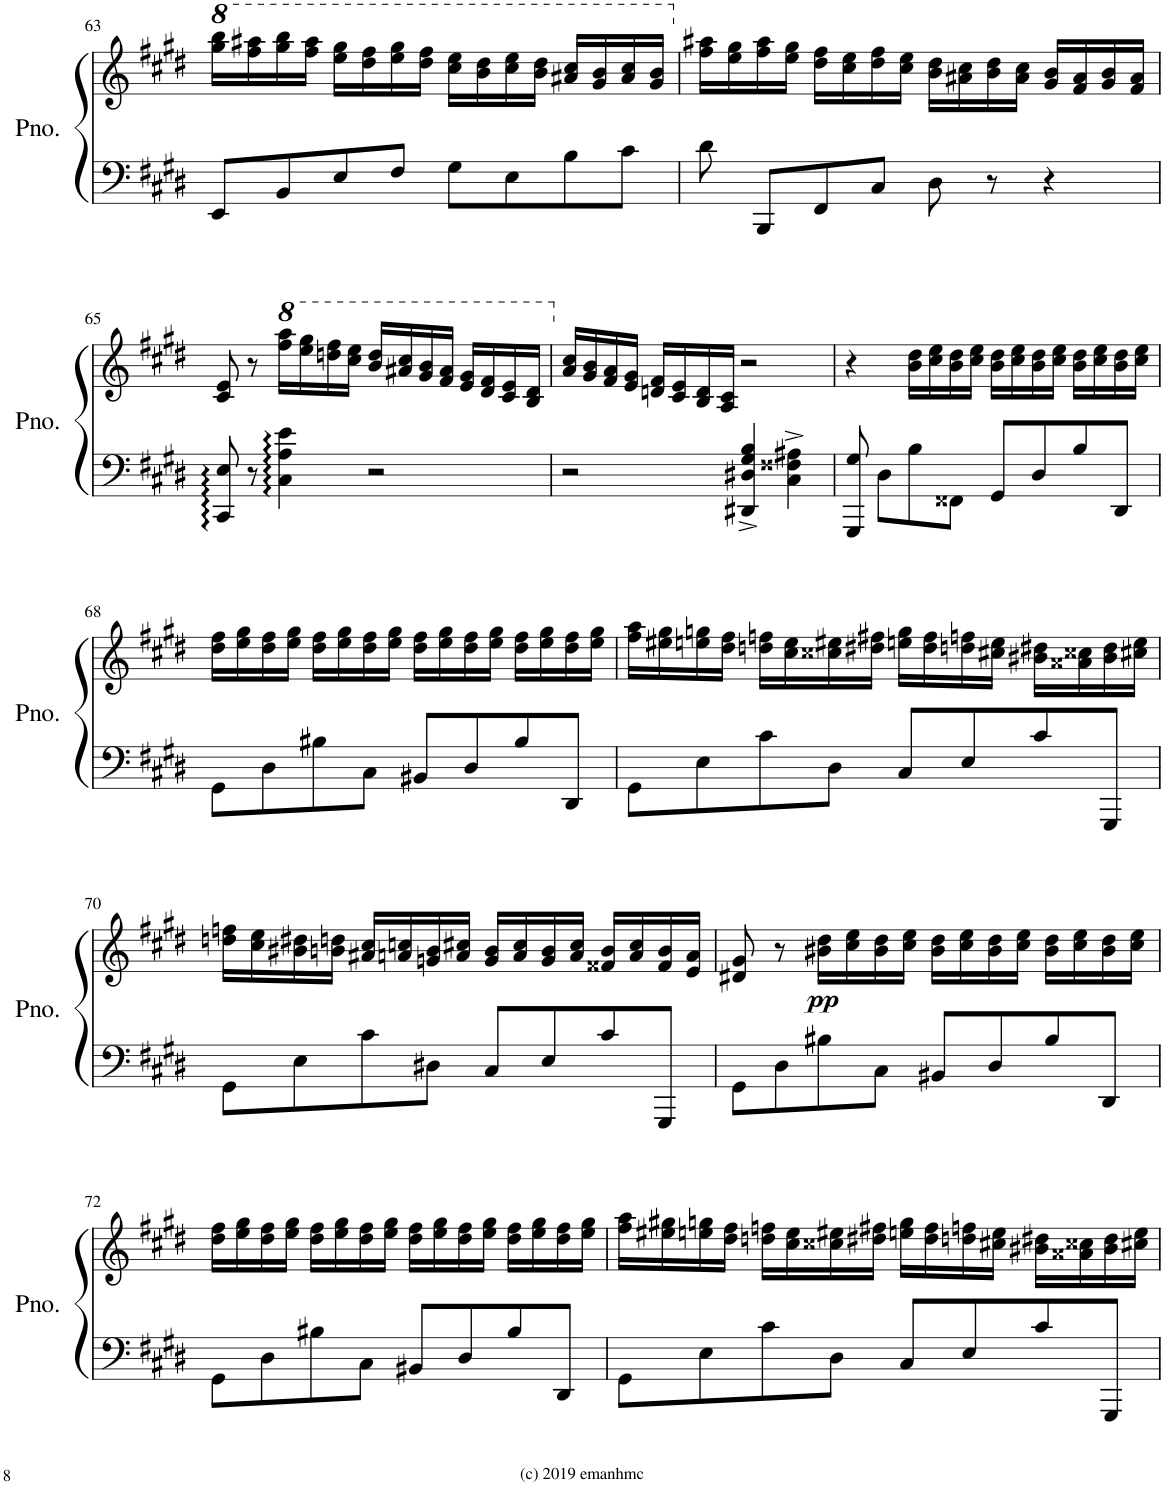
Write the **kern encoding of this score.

**kern	**kern	**dynam
*part1	*part1	*part1
*staff2	*staff1	*staff1/2
*I"Piano	*	*
*I'Pno.	*	*
!!LO:PB:g=z
*clefF4	*clefG2	*
*k[f#c#g#d#]	*k[f#c#g#d#]	*
*M4/4	*M4/4	*
*	*8va	*
=63	=63	=63
8EE/L	16ggg#\ 16bbb\LL	.
.	16fff#\ 16aaa#X\	.
8BB/	16ggg#\ 16bbb\	.
.	16fff#\ 16aaa#\JJ	.
8E/	16eee\ 16ggg#\LL	.
.	16ddd#\ 16fff#\	.
8F#/J	16eee\ 16ggg#\	.
.	16ddd#\ 16fff#\JJ	.
8G#\L	16ccc#\ 16eee\LL	.
.	16bb\ 16ddd#\	.
8E\	16ccc#\ 16eee\	.
.	16bb\ 16ddd#\JJ	.
8B\	16aa#X/ 16ccc#/LL	.
.	16gg#/ 16bb/	.
8c#\J	16aa#/ 16ccc#/	.
.	16gg#/ 16bb/JJ	.
=64	=64	=64
*	*X8va	*
8d#\	16ff#\ 16aa#X\LL	.
.	16ee\ 16gg#\	.
8BBB/L	16ff#\ 16aa#\	.
.	16ee\ 16gg#\JJ	.
8FF#/	16dd#\ 16ff#\LL	.
.	16cc#\ 16ee\	.
8C#/J	16dd#\ 16ff#\	.
.	16cc#\ 16ee\JJ	.
8D#\	16b\ 16dd#\LL	.
.	16a#X\ 16cc#\	.
8r	16b\ 16dd#\	.
.	16a#\ 16cc#\JJ	.
4r	16g#/ 16b/LL	.
.	16f#/ 16a#/	.
.	16g#/ 16b/	.
.	16f#/ 16a#/JJ	.
!!LO:LB:g=z
=65	=65	=65
8CC#/ 8E/	8c#/ 8e/	.
8r	8r	.
*	*8va	*
4C#\ 4A\ 4e\	16fff#\ 16aaa\LL	.
.	16eee\ 16ggg#\	.
.	16dddn\ 16fff#\	.
.	16ccc#\ 16eee\JJ	.
2r	16bb/ 16ddd/LL	.
.	16aa#X/ 16ccc#/	.
.	16gg#/ 16bb/	.
.	16ff#/ 16aa#/JJ	.
.	16ee/ 16gg#/LL	.
.	16dd#/ 16ff#/	.
.	16cc#/ 16ee/	.
.	16b/ 16dd#/JJ	.
=66	=66	=66
*	*X8va	*
2r	16a/ 16cc#/LL	.
.	16g#/ 16b/	.
.	16f#/ 16a/	.
.	16e/ 16g#/JJ	.
.	16dn/ 16f#/LL	.
.	16c#/ 16e/	.
.	16B/ 16d/	.
.	16A/ 16c#/JJ	.
4DD#X/^ 4D#X/^ 4G#/^ 4B/^	2r	.
4C#\^ 4F##X\^ 4A#X\^	.	.
=67	=67	=67
8GGG#/ 8G#/	4r	.
8D#\L	.	.
8B\	16b\ 16dd#\LL	.
.	16cc#\ 16ee\	.
8FF##X\J	16b\ 16dd#\	.
.	16cc#\ 16ee\JJ	.
8GG#/L	16b\ 16dd#\LL	.
.	16cc#\ 16ee\	.
8D#/	16b\ 16dd#\	.
.	16cc#\ 16ee\JJ	.
8B/	16b\ 16dd#\LL	.
.	16cc#\ 16ee\	.
8DD#/J	16b\ 16dd#\	.
.	16cc#\ 16ee\JJ	.
!!LO:LB:g=z
=68	=68	=68
8GG#\L	16dd#\ 16ff#\LL	.
.	16ee\ 16gg#\	.
8D#\	16dd#\ 16ff#\	.
.	16ee\ 16gg#\JJ	.
8B#X\	16dd#\ 16ff#\LL	.
.	16ee\ 16gg#\	.
8C#\J	16dd#\ 16ff#\	.
.	16ee\ 16gg#\JJ	.
8BB#X/L	16dd#\ 16ff#\LL	.
.	16ee\ 16gg#\	.
8D#/	16dd#\ 16ff#\	.
.	16ee\ 16gg#\JJ	.
8B#/	16dd#\ 16ff#\LL	.
.	16ee\ 16gg#\	.
8DD#/J	16dd#\ 16ff#\	.
.	16ee\ 16gg#\JJ	.
=69	=69	=69
8GG#\L	16ff#\ 16aa\LL	.
.	16ee#X\ 16gg#\	.
8E\	16een\ 16ggn\	.
.	16dd#\ 16ff#\JJ	.
8c#\	16ddn\ 16ffn\LL	.
.	16cc#\ 16ee\	.
8D#\J	16cc##X\ 16ee#X\	.
.	16dd#X\ 16ff#X\JJ	.
8C#/L	16een\ 16gg\LL	.
.	16dd#\ 16ff#\	.
8E/	16ddn\ 16ffn\	.
.	16cc#X\ 16ee\JJ	.
8c#/	16b#X\ 16dd#X\LL	.
.	16a##X\ 16cc##X\	.
8GGG#/J	16b#\ 16dd#\	.
.	16cc#X\ 16ee\JJ	.
!!LO:LB:g=z
=70	=70	=70
8GG#\L	16ddn\ 16ffn\LL	.
.	16cc#\ 16ee\	.
8E\	16b#X\ 16dd#X\	.
.	16bn\ 16ddn\JJ	.
8c#\	16a#X/ 16cc#/LL	.
.	16an/ 16ccn/	.
8D#X\J	16gn/ 16b/	.
.	16a/ 16cc#X/JJ	.
8C#/L	16g/ 16b/LL	.
.	16a/ 16cc#/	.
8E/	16g/ 16b/	.
.	16a/ 16cc#/JJ	.
8c#/	16f##X/ 16b/LL	.
.	16a/ 16cc#/	.
8GGG#/J	16f##/ 16b/	.
.	16e/ 16a/JJ	.
=71	=71	=71
8GG#\L	8d#X/ 8g#/	.
8D#\	8r	.
!	!	!LO:DY:b
8B#X\	16b#X\ 16dd#\LL	pp
.	16cc#\ 16ee\	.
8C#\J	16b#\ 16dd#\	.
.	16cc#\ 16ee\JJ	.
8BB#X/L	16b#\ 16dd#\LL	.
.	16cc#\ 16ee\	.
8D#/	16b#\ 16dd#\	.
.	16cc#\ 16ee\JJ	.
8B#/	16b#\ 16dd#\LL	.
.	16cc#\ 16ee\	.
8DD#/J	16b#\ 16dd#\	.
.	16cc#\ 16ee\JJ	.
!!LO:LB:g=z
=72	=72	=72
8GG#\L	16dd#\ 16ff#\LL	.
.	16ee\ 16gg#\	.
8D#\	16dd#\ 16ff#\	.
.	16ee\ 16gg#\JJ	.
8B#X\	16dd#\ 16ff#\LL	.
.	16ee\ 16gg#\	.
8C#\J	16dd#\ 16ff#\	.
.	16ee\ 16gg#\JJ	.
8BB#X/L	16dd#\ 16ff#\LL	.
.	16ee\ 16gg#\	.
8D#/	16dd#\ 16ff#\	.
.	16ee\ 16gg#\JJ	.
8B#/	16dd#\ 16ff#\LL	.
.	16ee\ 16gg#\	.
8DD#/J	16dd#\ 16ff#\	.
.	16ee\ 16gg#\JJ	.
=73	=73	=73
8GG#\L	16ff#\ 16aa\LL	.
.	16ee#X\ 16gg#X\	.
8E\	16een\ 16ggn\	.
.	16dd#\ 16ff#\JJ	.
8c#\	16ddn\ 16ffn\LL	.
.	16cc#\ 16ee\	.
8D#\J	16cc##X\ 16ee#X\	.
.	16dd#X\ 16ff#X\JJ	.
8C#/L	16een\ 16gg\LL	.
.	16dd#\ 16ff#\	.
8E/	16ddn\ 16ffn\	.
.	16cc#X\ 16ee\JJ	.
8c#/	16b#X\ 16dd#X\LL	.
.	16a##X\ 16cc##X\	.
8GGG#/J	16b#\ 16dd#\	.
.	16cc#X\ 16ee\JJ	.
=	=	=
*-	*-	*-
